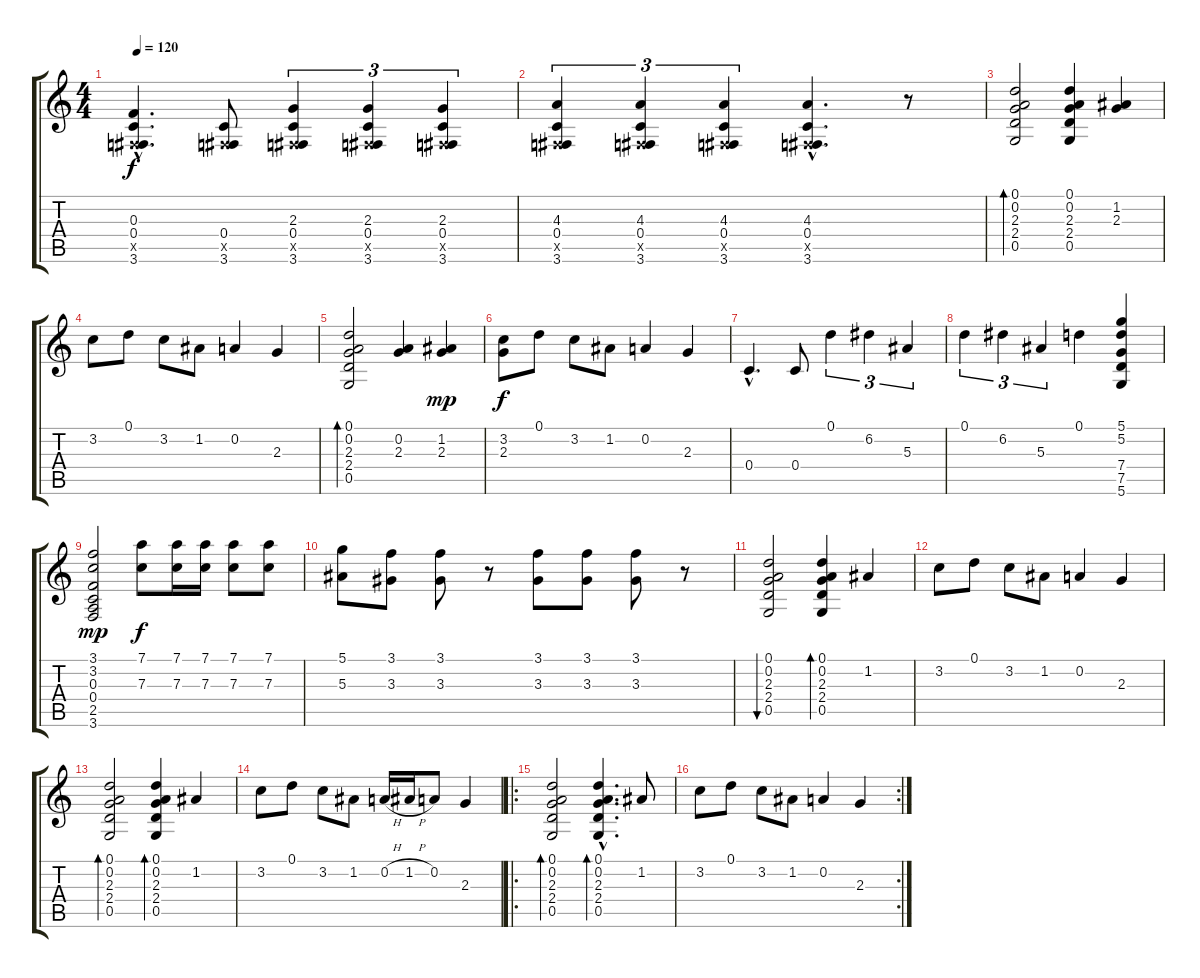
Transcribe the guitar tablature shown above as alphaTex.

\track "" {instrument acousticguitarsteel}
\staff {score tabs}
\tuning (D4 A3 F3 C3 G2 D2) {hide}
\ts (4 4)
\tempo 120
\clef g2
\ks c
(0.3{hac} 0.4{hac} -1.5{hac x} 3.6{hac}).4{d dy f} (0.4 -1.5{x} 3.6).8 (2.3 0.4 -1.5{x} 3.6).4{tu (3 2)} (2.3 0.4 -1.5{x} 3.6).4{tu (3 2)} (2.3 0.4 -1.5{x} 3.6).4{tu (3 2)} |
(4.3 0.4 -1.5{x} 3.6).4{tu (3 2)} (4.3 0.4 -1.5{x} 3.6).4{tu (3 2)} (4.3 0.4 -1.5{x} 3.6).4{tu (3 2)} (4.3{hac} 0.4{hac} -1.5{hac x} 3.6{hac}).4{d} r.8 |
(0.1 0.2 2.3 2.4 0.5).2{bd 120} (0.1 0.2 2.3 2.4 0.5).4 (1.2 2.3).4 |
3.2.8 0.1.8 3.2.8 1.2.8 0.2.4 2.3.4 |
(0.1 0.2 2.3 2.4 0.5).2{bd 120} (0.2 2.3).4 (1.2 2.3).4{dy mp} |
(3.2 2.3).8{dy f} 0.1.8 3.2.8 1.2.8 0.2.4 2.3.4 |
0.4{hac}.4{d} 0.4.8 0.1.4{tu (3 2)} 6.2.4{tu (3 2)} 5.3.4{tu (3 2)} |
0.1.4{tu (3 2)} 6.2.4{tu (3 2)} 5.3.4{tu (3 2)} 0.1.4 (5.1 5.2 7.4 7.5 5.6).4 |
(3.1 3.2 0.3 0.4 2.5 3.6).2{dy mp} (7.1 7.3).8{dy f} (7.1 7.3).16 (7.1 7.3).16 (7.1 7.3).8 (7.1 7.3).8 |
(5.1 5.3).8 (3.1 3.3).8 (3.1 3.3).8 r.8 (3.1 3.3).8 (3.1 3.3).8 (3.1 3.3).8 r.8 |
(0.1 0.2 2.3 2.4 0.5).2{bu 120} (0.1 0.2 2.3 2.4 0.5).4{bd 120} 1.2.4 |
3.2.8 0.1.8 3.2.8 1.2.8 0.2.4 2.3.4 |
(0.1 0.2 2.3 2.4 0.5).2{bd 120} (0.1 0.2 2.3 2.4 0.5).4{bd 120} 1.2.4 |
3.2.8 0.1.8 3.2.8 1.2.8 0.2{h}.16 1.2{h}.16 0.2.8 2.3.4 |
\ro
(0.1 0.2 2.3 2.4 0.5).2{bd 120} (0.1{hac} 0.2{hac} 2.3{hac} 2.4{hac} 0.5{hac}).4{d bd 120} 1.2.8 |
\rc 2
3.2.8 0.1.8 3.2.8 1.2.8 0.2.4 2.3.4
